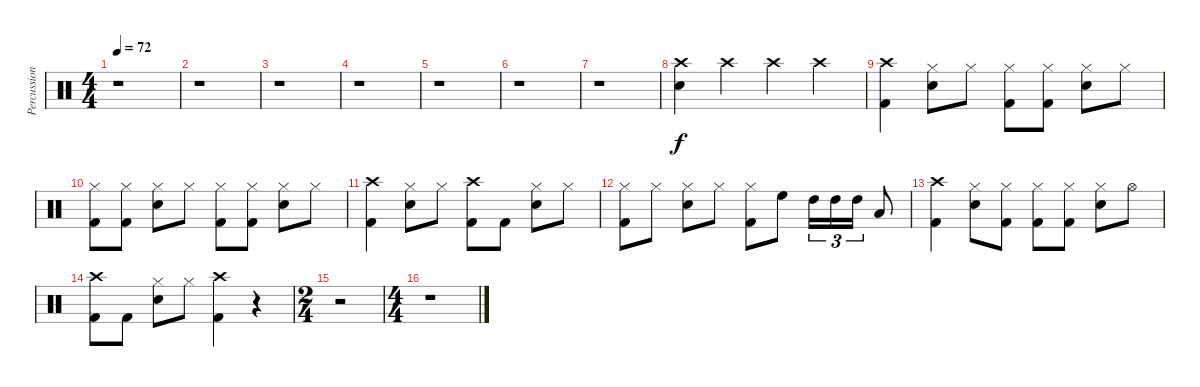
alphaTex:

\track ("Percussions" "Percussion") {instrument percussion}
\staff {score}
\articulation defaults
\ts (4 4)
\tempo 72
\clef neutral
\ks c
r.1{dy f} |
r.1 |
r.1 |
r.1 |
r.1 |
r.1 |
r.1 |
("Crash high (hit)" "Snare (hit) 2").4 "Crash high (hit)".4 "Crash high (hit)".4 "Crash high (hit)".4 |
("Crash high (hit)" "Kick (hit) 2").4 ("Hi-Hat (closed)" "Snare (hit) 2").8 "Hi-Hat (closed)".8 ("Hi-Hat (closed)" "Kick (hit) 2").8 ("Hi-Hat (closed)" "Kick (hit) 2").8 ("Hi-Hat (closed)" "Snare (hit) 2").8 "Hi-Hat (closed)".8 |
("Hi-Hat (closed)" "Kick (hit) 2").8 ("Hi-Hat (closed)" "Kick (hit) 2").8 ("Hi-Hat (closed)" "Snare (hit) 2").8 "Hi-Hat (closed)".8 ("Hi-Hat (closed)" "Kick (hit) 2").8 ("Hi-Hat (closed)" "Kick (hit) 2").8 ("Hi-Hat (closed)" "Snare (hit) 2").8 "Hi-Hat (closed)".8 |
("Crash high (hit)" "Kick (hit) 2").4 ("Hi-Hat (closed)" "Snare (hit) 2").8 "Hi-Hat (closed)".8 ("Crash high (hit)" "Kick (hit) 2").8 "Kick (hit) 2".8 ("Hi-Hat (closed)" "Snare (hit) 2").8 "Hi-Hat (closed)".8 |
("Hi-Hat (closed)" "Kick (hit) 2").8 "Hi-Hat (closed)".8 ("Hi-Hat (closed)" "Snare (hit) 2").8 "Hi-Hat (closed)".8 ("Hi-Hat (closed)" "Kick (hit) 2").8 "High Floor Tom (hit)".8 "High Tom (hit)".16{tu (3 2)} "High Tom (hit)".16{tu (3 2)} "High Tom (hit)".16{tu (3 2)} "Low Tom (hit)".8 |
("Crash high (hit)" "Kick (hit) 2").4 ("Hi-Hat (closed)" "Snare (hit) 2").8 ("Hi-Hat (closed)" "Kick (hit) 2").8 ("Hi-Hat (closed)" "Kick (hit) 2").8 ("Hi-Hat (closed)" "Kick (hit) 2").8 ("Hi-Hat (closed)" "Snare (hit) 2").8 "Hi-Hat (open)".8 |
("Crash high (hit)" "Kick (hit) 2").8 "Kick (hit) 2".8 ("Hi-Hat (closed)" "Snare (hit) 2").8 "Hi-Hat (closed)".8 ("Crash high (hit)" "Kick (hit) 2").4 r.4 |
\ts (2 4)
r.2 |
\ts (4 4)
r.1
